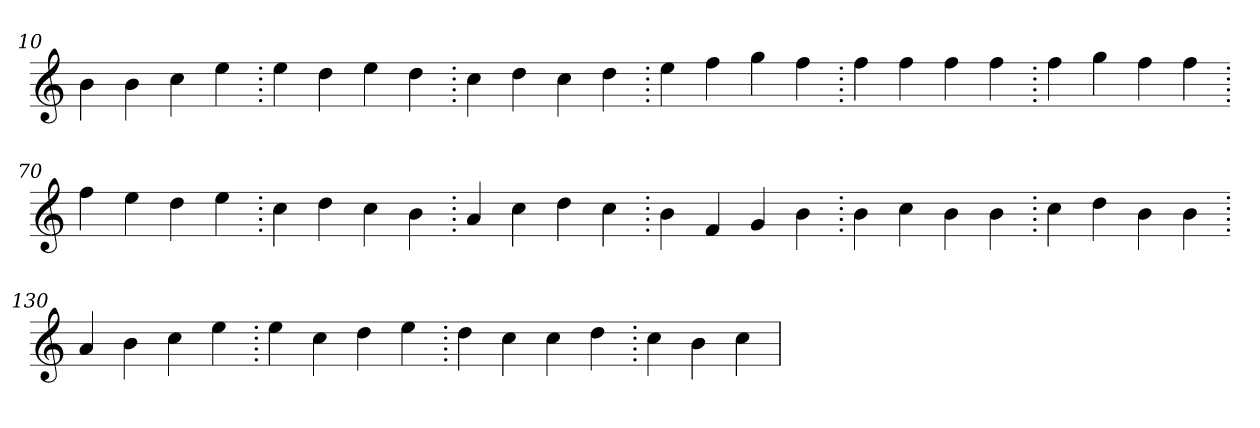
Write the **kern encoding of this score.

**kern
*part1
*staff1
*clefG2
=10.
4b
4b
4cc
4ee
=20.
4ee
4dd
4ee
4dd
=30.
4cc
4dd
4cc
4dd
=40.
4ee
4ff
4gg
4ff
=50.
4ff
4ff
4ff
4ff
=60.
4ff
4gg
4ff
4ff
=70.
4ff
4ee
4dd
4ee
=80.
4cc
4dd
4cc
4b
=90.
4a
4cc
4dd
4cc
=100.
4b
4f
4g
4b
=110.
4b
4cc
4b
4b
=120.
4cc
4dd
4b
4b
=130.
4a
4b
4cc
4ee
=140.
4ee
4cc
4dd
4ee
=150.
4dd
4cc
4cc
4dd
=160.
4cc
4b
4cc
=
*-
